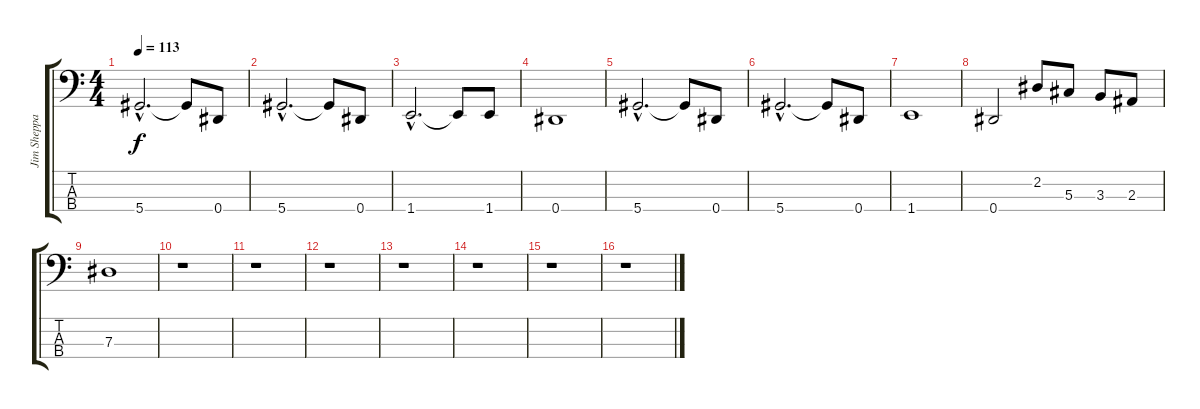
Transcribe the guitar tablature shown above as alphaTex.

\track ("Jim Sheppard" "Jim Sheppa") {instrument electricbassfinger}
\staff {score tabs}
\tuning (Gb2 Db2 Ab1 Eb1) {hide}
\ts (4 4)
\tempo 113
\clef f4
\ks c
5.4{hac}.2{d dy f} 5.4{t}.8 0.4.8 |
5.4{hac}.2{d} 5.4{t}.8 0.4.8 |
1.4{hac}.2{d} 1.4{t}.8 1.4.8 |
0.4.1 |
5.4{hac}.2{d} 5.4{t}.8 0.4.8 |
5.4{hac}.2{d} 5.4{t}.8 0.4.8 |
1.4.1 |
0.4.2 2.2.8 5.3.8 3.3.8 2.3.8 |
7.3.1 |
r.1 |
r.1 |
r.1 |
r.1 |
r.1 |
r.1 |
r.1
